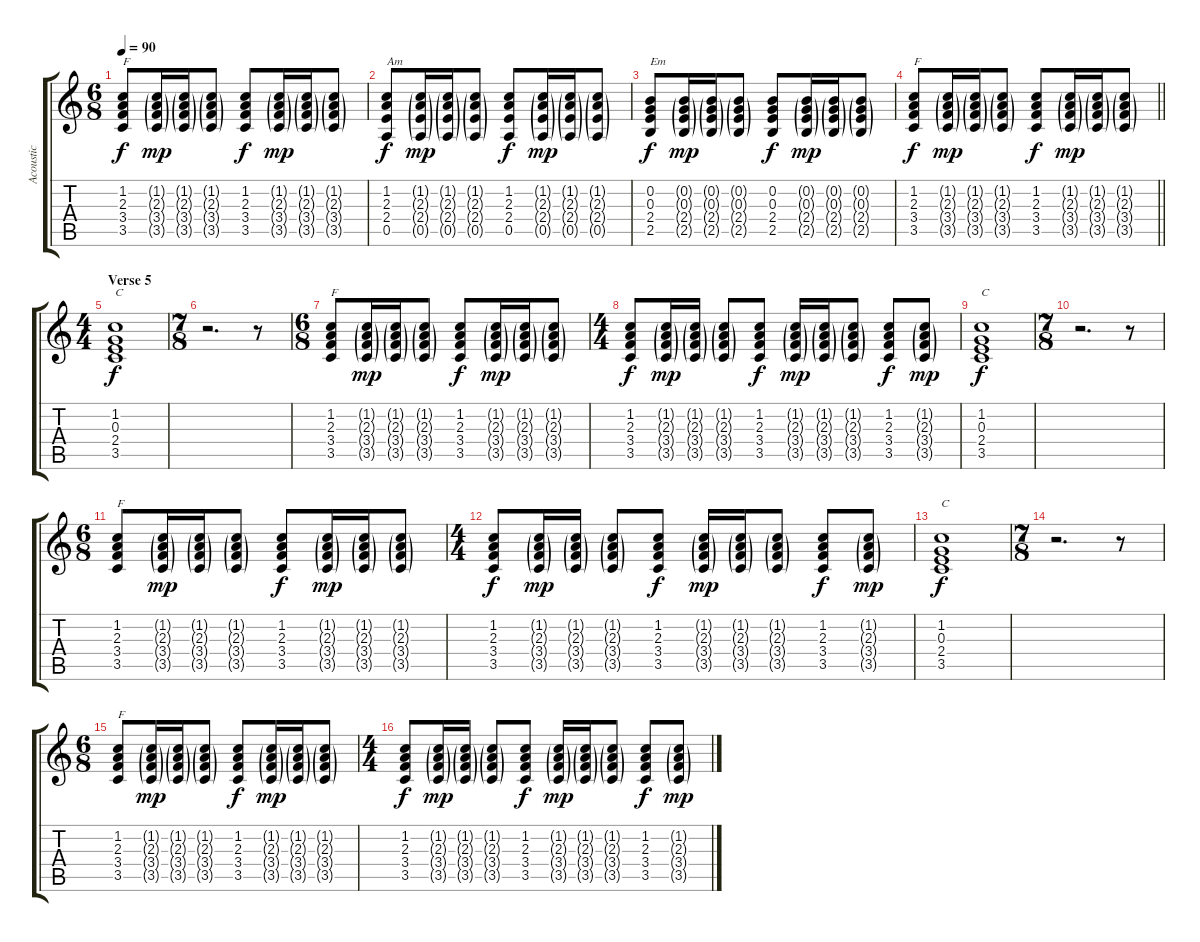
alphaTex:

\track ("Acoustic" "Acoustic") {instrument acousticguitarsteel}
\staff {score tabs}
\tuning (E4 B3 G3 D3 A2 E2) {hide}
\ts (6 8)
\tempo 90
\clef g2
\ks c
(1.2 2.3 3.4 3.5).8{txt "F" dy f} (1.2{g} 2.3{g} 3.4{g} 3.5{g}).16{dy mp} (1.2{g} 2.3{g} 3.4{g} 3.5{g}).16 (1.2{g} 2.3{g} 3.4{g} 3.5{g}).8 (1.2 2.3 3.4 3.5).8{dy f} (1.2{g} 2.3{g} 3.4{g} 3.5{g}).16{dy mp} (1.2{g} 2.3{g} 3.4{g} 3.5{g}).16 (1.2{g} 2.3{g} 3.4{g} 3.5{g}).8 |
(1.2 2.3 2.4 0.5).8{txt "Am" dy f} (1.2{g} 2.3{g} 2.4{g} 0.5{g}).16{dy mp} (1.2{g} 2.3{g} 2.4{g} 0.5{g}).16 (1.2{g} 2.3{g} 2.4{g} 0.5{g}).8 (1.2 2.3 2.4 0.5).8{dy f} (1.2{g} 2.3{g} 2.4{g} 0.5{g}).16{dy mp} (1.2{g} 2.3{g} 2.4{g} 0.5{g}).16 (1.2{g} 2.3{g} 2.4{g} 0.5{g}).8 |
(0.2 0.3 2.4 2.5).8{txt "Em" dy f} (0.2{g} 0.3{g} 2.4{g} 2.5{g}).16{dy mp} (0.2{g} 0.3{g} 2.4{g} 2.5{g}).16 (0.2{g} 0.3{g} 2.4{g} 2.5{g}).8 (0.2 0.3 2.4 2.5).8{dy f} (0.2{g} 0.3{g} 2.4{g} 2.5{g}).16{dy mp} (0.2{g} 0.3{g} 2.4{g} 2.5{g}).16 (0.2{g} 0.3{g} 2.4{g} 2.5{g}).8 |
\barLineRight lightlight
(1.2 2.3 3.4 3.5).8{txt "F" dy f} (1.2{g} 2.3{g} 3.4{g} 3.5{g}).16{dy mp} (1.2{g} 2.3{g} 3.4{g} 3.5{g}).16 (1.2{g} 2.3{g} 3.4{g} 3.5{g}).8 (1.2 2.3 3.4 3.5).8{dy f} (1.2{g} 2.3{g} 3.4{g} 3.5{g}).16{dy mp} (1.2{g} 2.3{g} 3.4{g} 3.5{g}).16 (1.2{g} 2.3{g} 3.4{g} 3.5{g}).8 |
\ts (4 4)
\section ("" "Verse 5")
(1.2 0.3 2.4 3.5).1{txt "C" dy f} |
\ts (7 8)
r.2{d} r.8 |
\ts (6 8)
(1.2 2.3 3.4 3.5).8{txt "F"} (1.2{g} 2.3{g} 3.4{g} 3.5{g}).16{dy mp} (1.2{g} 2.3{g} 3.4{g} 3.5{g}).16 (1.2{g} 2.3{g} 3.4{g} 3.5{g}).8 (1.2 2.3 3.4 3.5).8{dy f} (1.2{g} 2.3{g} 3.4{g} 3.5{g}).16{dy mp} (1.2{g} 2.3{g} 3.4{g} 3.5{g}).16 (1.2{g} 2.3{g} 3.4{g} 3.5{g}).8 |
\ts (4 4)
(1.2 2.3 3.4 3.5).8{dy f} (1.2{g} 2.3{g} 3.4{g} 3.5{g}).16{dy mp} (1.2{g} 2.3{g} 3.4{g} 3.5{g}).16 (1.2{g} 2.3{g} 3.4{g} 3.5{g}).8 (1.2 2.3 3.4 3.5).8{dy f} (1.2{g} 2.3{g} 3.4{g} 3.5{g}).16{dy mp} (1.2{g} 2.3{g} 3.4{g} 3.5{g}).16 (1.2{g} 2.3{g} 3.4{g} 3.5{g}).8 (1.2 2.3 3.4 3.5).8{dy f} (1.2{g} 2.3{g} 3.4{g} 3.5{g}).8{dy mp} |
(1.2 0.3 2.4 3.5).1{txt "C" dy f} |
\ts (7 8)
r.2{d} r.8 |
\ts (6 8)
(1.2 2.3 3.4 3.5).8{txt "F"} (1.2{g} 2.3{g} 3.4{g} 3.5{g}).16{dy mp} (1.2{g} 2.3{g} 3.4{g} 3.5{g}).16 (1.2{g} 2.3{g} 3.4{g} 3.5{g}).8 (1.2 2.3 3.4 3.5).8{dy f} (1.2{g} 2.3{g} 3.4{g} 3.5{g}).16{dy mp} (1.2{g} 2.3{g} 3.4{g} 3.5{g}).16 (1.2{g} 2.3{g} 3.4{g} 3.5{g}).8 |
\ts (4 4)
(1.2 2.3 3.4 3.5).8{dy f} (1.2{g} 2.3{g} 3.4{g} 3.5{g}).16{dy mp} (1.2{g} 2.3{g} 3.4{g} 3.5{g}).16 (1.2{g} 2.3{g} 3.4{g} 3.5{g}).8 (1.2 2.3 3.4 3.5).8{dy f} (1.2{g} 2.3{g} 3.4{g} 3.5{g}).16{dy mp} (1.2{g} 2.3{g} 3.4{g} 3.5{g}).16 (1.2{g} 2.3{g} 3.4{g} 3.5{g}).8 (1.2 2.3 3.4 3.5).8{dy f} (1.2{g} 2.3{g} 3.4{g} 3.5{g}).8{dy mp} |
(1.2 0.3 2.4 3.5).1{txt "C" dy f} |
\ts (7 8)
r.2{d} r.8 |
\ts (6 8)
(1.2 2.3 3.4 3.5).8{txt "F"} (1.2{g} 2.3{g} 3.4{g} 3.5{g}).16{dy mp} (1.2{g} 2.3{g} 3.4{g} 3.5{g}).16 (1.2{g} 2.3{g} 3.4{g} 3.5{g}).8 (1.2 2.3 3.4 3.5).8{dy f} (1.2{g} 2.3{g} 3.4{g} 3.5{g}).16{dy mp} (1.2{g} 2.3{g} 3.4{g} 3.5{g}).16 (1.2{g} 2.3{g} 3.4{g} 3.5{g}).8 |
\ts (4 4)
(1.2 2.3 3.4 3.5).8{dy f} (1.2{g} 2.3{g} 3.4{g} 3.5{g}).16{dy mp} (1.2{g} 2.3{g} 3.4{g} 3.5{g}).16 (1.2{g} 2.3{g} 3.4{g} 3.5{g}).8 (1.2 2.3 3.4 3.5).8{dy f} (1.2{g} 2.3{g} 3.4{g} 3.5{g}).16{dy mp} (1.2{g} 2.3{g} 3.4{g} 3.5{g}).16 (1.2{g} 2.3{g} 3.4{g} 3.5{g}).8 (1.2 2.3 3.4 3.5).8{dy f} (1.2{g} 2.3{g} 3.4{g} 3.5{g}).8{dy mp}
